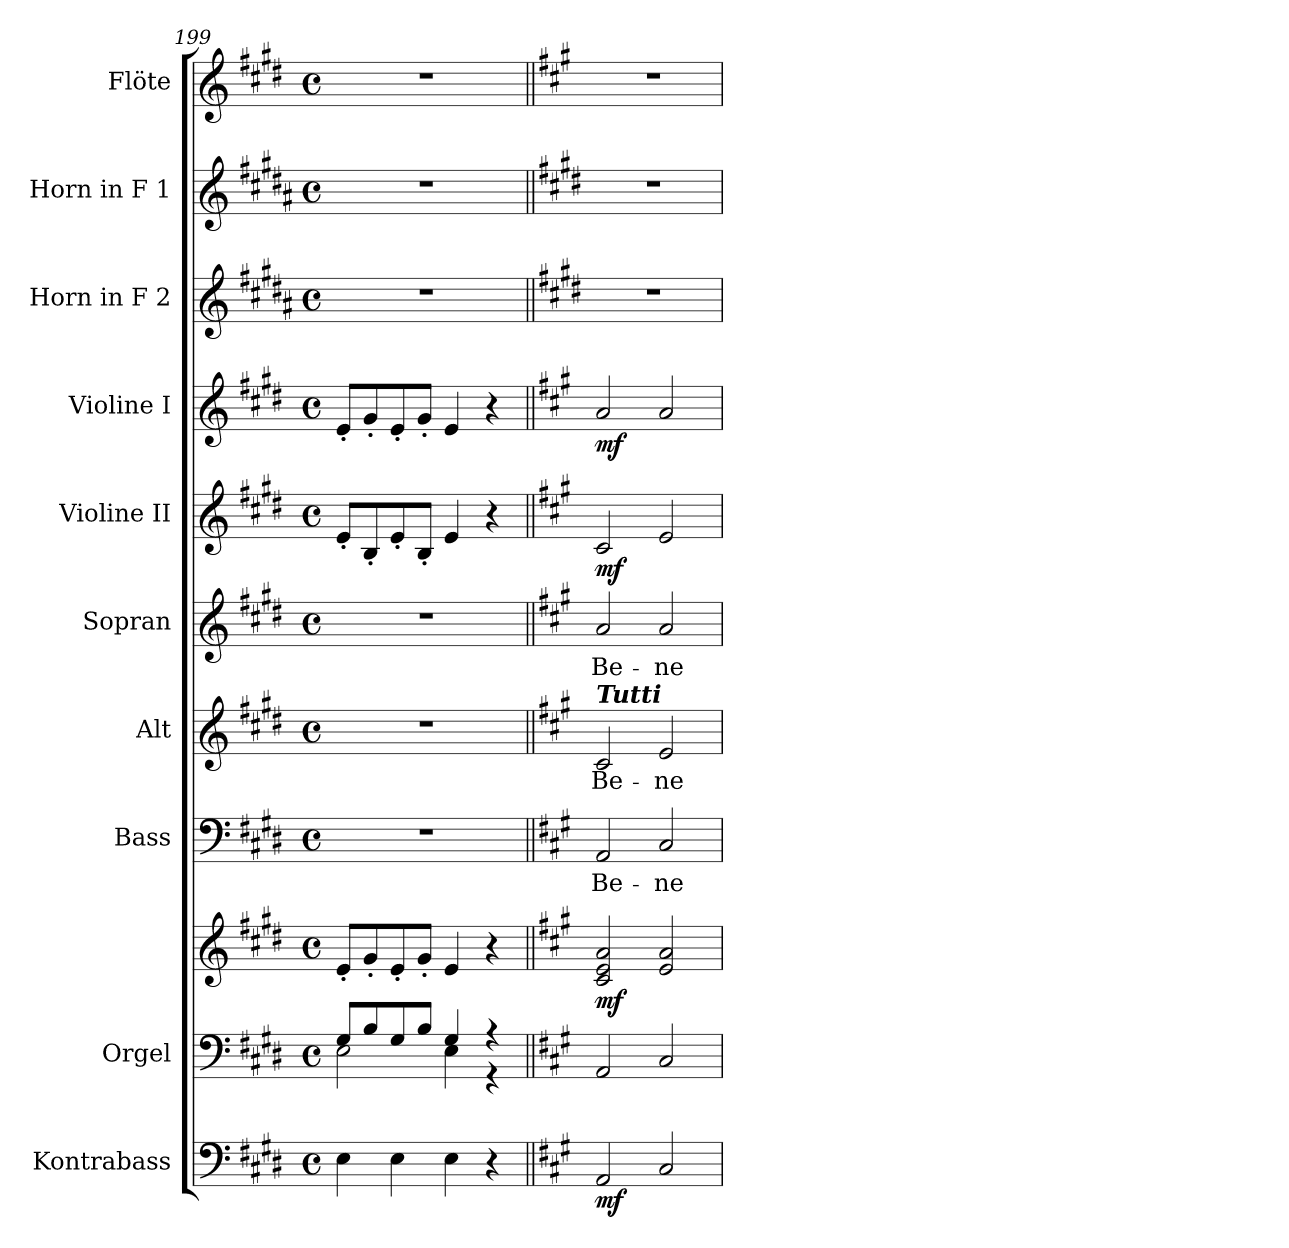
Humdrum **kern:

**kern	**dynam	**kern	**kern	**dynam	**kern	**text	**kern	**text	**kern	**text	**kern	**dynam	**kern	**dynam	**kern	**kern	**kern
*part10	*part10	*part9	*part9	*part9	*part8	*part8	*part7	*part7	*part6	*part6	*part5	*part5	*part4	*part4	*part3	*part2	*part1
*staff11	*staff11	*staff10	*staff9	*staff9/10	*staff8	*staff8	*staff7	*staff7	*staff6	*staff6	*staff5	*staff5	*staff4	*staff4	*staff3	*staff2	*staff1
*I"Kontrabass	*	*I"Orgel	*	*	*I"Bass	*	*I"Alt	*	*I"Sopran	*	*I"Violine II	*	*I"Violine I	*	*I"Horn in F 2	*I"Horn in F 1	*I"Flöte
*I'Kb.	*	*I'Org.	*	*	*I'B.	*	*I'A.	*	*I'S.	*	*I'Vl. II	*	*I'Vl. I	*	*	*	*I'Fl.
*clefF4	*	*clefF4	*clefG2	*	*clefF4	*	*clefG2	*	*clefG2	*	*clefG2	*	*clefG2	*	*clefG2	*clefG2	*clefG2
*ITrd7c12	*	*	*	*	*	*	*	*	*	*	*	*	*	*	*ITrd4c7	*ITrd4c7	*
*k[f#c#g#d#]	*	*k[f#c#g#d#]	*k[f#c#g#d#]	*	*k[f#c#g#d#]	*	*k[f#c#g#d#]	*	*k[f#c#g#d#]	*	*k[f#c#g#d#]	*	*k[f#c#g#d#]	*	*k[f#c#g#d#]	*k[f#c#g#d#]	*k[f#c#g#d#]
*E:	*	*E:	*E:	*	*E:	*	*E:	*	*E:	*	*E:	*	*E:	*	*E:	*E:	*E:
*M4/4	*	*M4/4	*M4/4	*	*M4/4	*	*M4/4	*	*M4/4	*	*M4/4	*	*M4/4	*	*M4/4	*M4/4	*M4/4
*met(c)	*	*met(c)	*met(c)	*	*met(c)	*	*met(c)	*	*met(c)	*	*met(c)	*	*met(c)	*	*met(c)	*met(c)	*met(c)
=199	=199	=199	=199	=199	=199	=199	=199	=199	=199	=199	=199	=199	=199	=199	=199	=199	=199
*	*	*^	*	*	*	*	*	*	*	*	*	*	*	*	*	*	*
4EE\	.	8G#/L	2E\	8e'</L	.	1r	.	1r	.	1r	.	8e'</L	.	8e'</L	.	1r	1r	1r
.	.	8B/	.	8g#'</	.	.	.	.	.	.	.	8B'</	.	8g#'</	.	.	.	.
4EE\	.	8G#/	.	8e'</	.	.	.	.	.	.	.	8e'</	.	8e'</	.	.	.	.
.	.	8B/J	.	8g#'</J	.	.	.	.	.	.	.	8B'</J	.	8g#'</J	.	.	.	.
4EE\	.	4G#/	4E\	4e/	.	.	.	.	.	.	.	4e/	.	4e/	.	.	.	.
4r	.	4r	4r	4r	.	.	.	.	.	.	.	4r	.	4r	.	.	.	.
*	*	*v	*v	*	*	*	*	*	*	*	*	*	*	*	*	*	*	*
=200||	=200||	=200||	=200||	=200||	=200||	=200||	=200||	=200||	=200||	=200||	=200||	=200||	=200||	=200||	=200||	=200||	=200||
*k[f#c#g#]	*	*k[f#c#g#]	*k[f#c#g#]	*	*k[f#c#g#]	*	*k[f#c#g#]	*	*k[f#c#g#]	*	*k[f#c#g#]	*	*k[f#c#g#]	*	*k[f#c#g#]	*k[f#c#g#]	*k[f#c#g#]
*A:	*	*A:	*A:	*	*A:	*	*A:	*	*A:	*	*A:	*	*A:	*	*A:	*A:	*A:
*	*	*^	*	*	*	*	*	*	*	*	*	*	*	*	*	*	*
!	!	!	!	!	!	!	!	!LO:TX:a:Bi:t=Tutti	!	!	!	!	!	!	!	!	!	!
!	!LO:DY:b	!	!	!	!LO:DY:b	!	!LO:LY:b	!	!LO:LY:b	!	!LO:LY:b	!	!LO:DY:b	!	!LO:DY:b	!	!	!
*	*	*v	*v	*	*	*	*	*	*	*	*	*	*	*	*	*	*	*
2AAA/	mf	2AA/	2c#/ 2e/ 2a/	mf	2AA/	Be-	2c#/	Be-	2a/	Be-	2c#/	mf	2a/	mf	1r	1r	1r
!	!	!	!	!	!	!LO:LY:b	!	!LO:LY:b	!	!LO:LY:b	!	!	!	!	!	!	!
2CC#/	.	2C#/	2e/ 2a/	.	2C#/	-ne-	2e/	-ne-	2a/	-ne-	2e/	.	2a/	.	.	.	.
=	=	=	=	=	=	=	=	=	=	=	=	=	=	=	=	=	=
*-	*-	*-	*-	*-	*-	*-	*-	*-	*-	*-	*-	*-	*-	*-	*-	*-	*-
